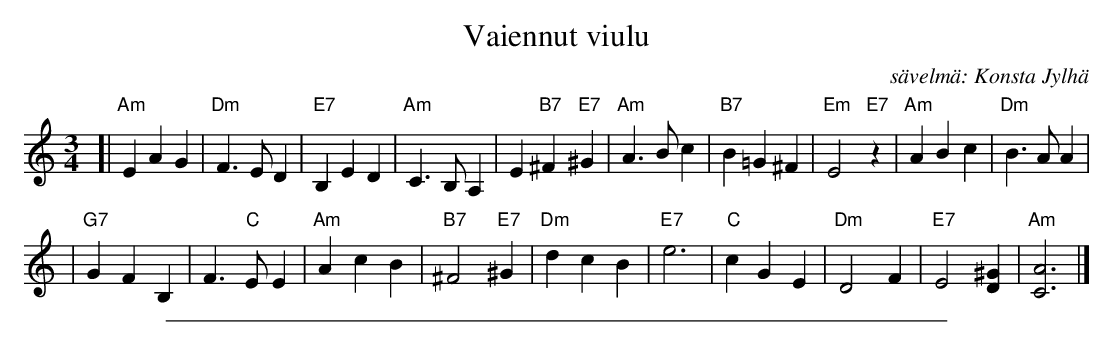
X:1
T: Vaiennut viulu
C: sävelmä: Konsta Jylhä
M: 3/4
L: 1/4
K: Am
[| "Am"EAG | "Dm"F>ED \
| "E7"B,ED | "Am"C>B,A, \
| E"B7"^F"E7"^G | "Am"A>Bc \
| "B7"B=G^F | "Em"E2"E7"z \
| "Am"ABc | "Dm"B>AA |
| "G7"GFB, | F>"C"EE \
| "Am"AcB | "B7"^F2"E7"^G \
| "Dm"dcB | "E7"e3 \
| "C"cGE | "Dm"D2F \
| "E7"E2[^GD] | "Am"[A3C3] |]
